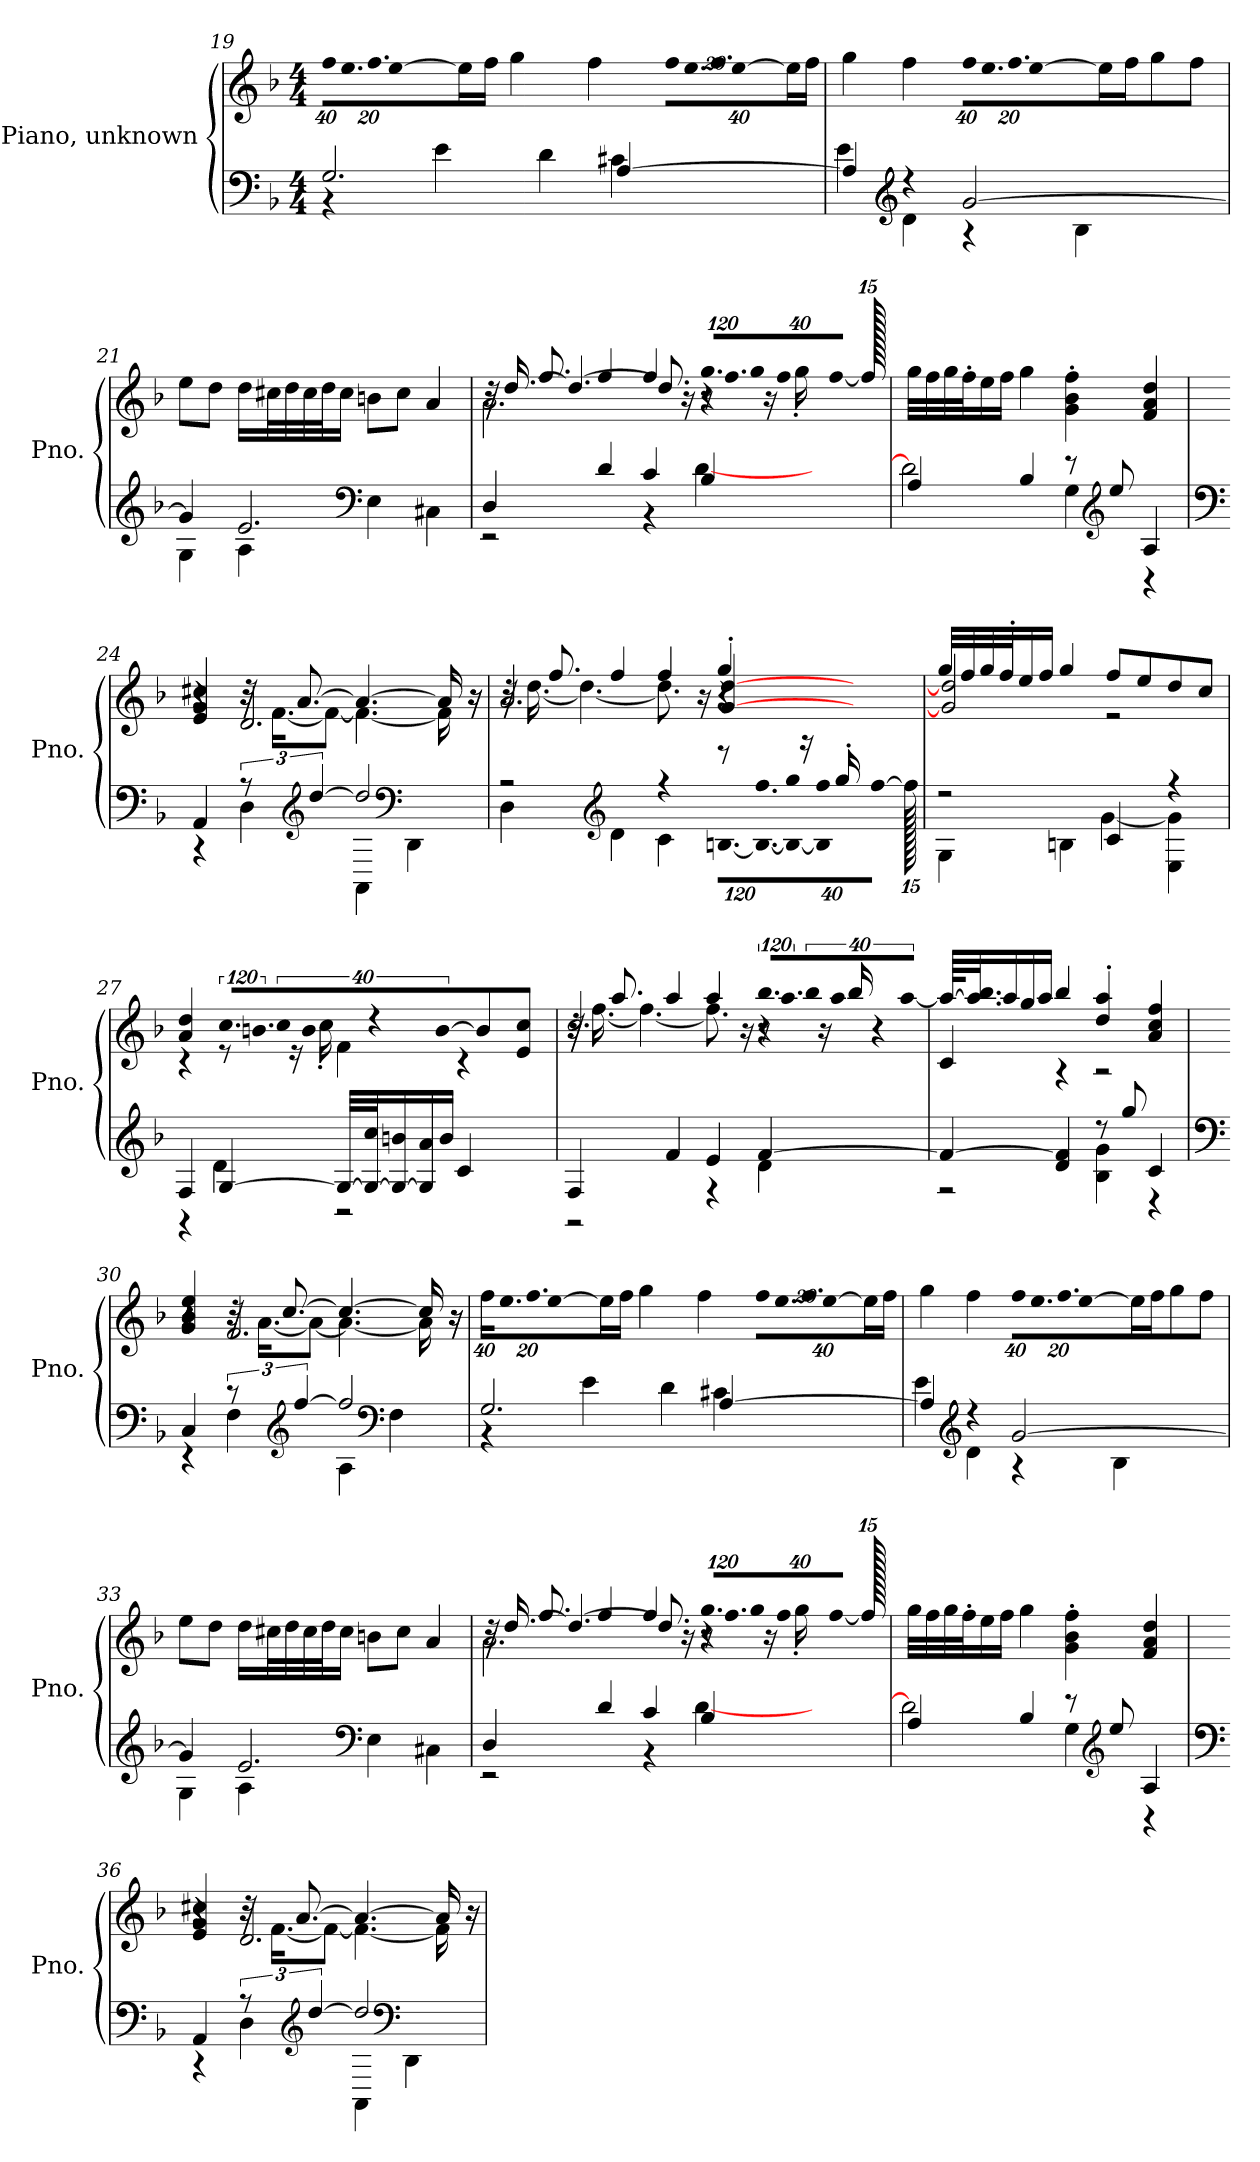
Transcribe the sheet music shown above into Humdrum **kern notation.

**kern	**kern
*part1	*part1
*staff2	*staff1
*I"Piano, unknown	*
*I'Pno.	*
*clefF4	*clefG2
*k[b-]	*k[b-]
*M4/4	*M4/4
=19	=19
*^	*
*	*	*Xbrackettup
!	!	!LO:N:vis=32
2.G/	4r	640%23ff\LLL
!	!	!LO:N:vis=64.
.	.	640%17ee\L
!	!	!LO:N:vis=64.
.	.	640%17ff\J
!	!	!LO:N:vis=32
.	.	[640%23ee\J
.	.	16ee\]
.	.	16ff\JJ
.	4e\	4gg\
.	4d\	4ff\
!	!	!LO:N:vis=32
[4A/	4c#X\	640%23ff\LLL
!	!	!LO:N:vis=64.
.	.	640%17ee\L
!	!	!LO:N:vis=64.
.	.	640%17ff\J
!	!	!LO:N:vis=32
.	.	[640%23ee\J
.	.	16ee\]
.	.	16ff\JJ
=20	=20	=20
4A/]	4e\	4gg\
*clefG2	*	*
4r	4d\	4ff\
!	!	!LO:N:vis=32
[2g/	4r	640%23ff\LLL
!	!	!LO:N:vis=64.
.	.	640%17ee\L
!	!	!LO:N:vis=64.
.	.	640%17ff\J
!	!	!LO:N:vis=32
.	.	[640%23ee\J
.	.	16ee\]
.	.	16ff\J
.	4B-\	8gg\
.	.	8ff\J
!!LO:LB:g=z
=21	=21	=21
4g/]	4G\	8ee\L
.	.	8dd\J
2.e/	4A\	16dd\LL
.	.	32cc#X\L
.	.	32dd\
.	.	32cc#\
.	.	32dd\J
.	.	16cc#\JJ
*clefF4	*	*
.	4E\	8bn\L
.	.	8cc#\J
.	4C#X\	4a/
=22	=22	=22
*	*	*^
*	*	*	*^
4D/	2r	16r	2.a\	32r
.	.	.	.	[16.dd/
.	.	8.ff/	.	.
.	.	.	.	4.dd/_
4d/	.	4ff/	.	.
4c/	4r	4ff/	.	8.dd/]
.	.	.	.	16r
!	!	!LO:N:vis=32.	!	!
4B-/	[4d\	1920%103gg/LLL	8r	4r
!	!	!LO:N:vis=32.	!	!
.	.	1920%103ff/	.	.
!	!	!LO:N:vis=32	!	!
.	.	640%23gg/J	.	.
.	.	.	16r	.
!	!	!LO:N:vis=16	!	!
.	.	1920%137ff/	.	.
.	.	.	16gg'\	.
.	.	[480%17ff/JJ	.	.
1920ryy	1920ryy	1920ff/]	1920ryy	1920ryy
*	*	*v	*v	*v
=23	=23	=23
4A/	2d\]	32gg\LLL
.	.	32ff\
.	.	32gg\
.	.	32ff'\J
.	.	16ee\
.	.	16ff\JJ
4B-/	.	4gg\
8r	4G\	4g\' 4b-\' 4ff\'
*clefG2	*	*
8ee/	.	.
4A/	4r	4f/ 4a/ 4dd/
!!LO:LB:g=z
=24	=24	=24
*clefF4	*	*
*	*	*^
*	*	*	*^
4AA/	4r	4e/ 4g/ 4cc#X/	4r	4r
12r	4D\	16r	32r	2.d/
.	.	.	[16.f\KL	.
.	.	[8.a/	.	.
*clefG2	*	*	*	*
[6dd/	.	.	.	.
.	.	.	8f\J_	.
2dd/]	4AA\	4.a/_	4.f\_	.
*clefF4	*	*	*	*
.	4DD\	.	.	.
.	.	16a/]	16f\]	.
.	.	16r	16r	.
=25	=25	=25	=25	=25
2r	4D\	16r	32r	2.a/
.	.	.	[16.dd\	.
.	.	8.ff/	.	.
.	.	.	4.dd\_	.
*clefG2	*	*	*	*
.	4d\	4ff/	.	.
4r	4c\	4ff/	8.dd\]	.
.	.	.	16r	.
*	*Xbrackettup	*	*	*
!	!LO:N:vis=32.	!	!	!
8r	[1920%103Bn\LLL	4gg'/	4r	[4g/ [4dd/
!	!LO:N:vis=32.	!	!	!
.	1920%103B\_ 1920%103ff\	.	.	.
!	!LO:N:vis=32	!	!	!
.	640%23B\_ 640%23gg\J	.	.	.
16r	.	.	.	.
!	!LO:N:vis=16	!	!	!
.	1920%137B\] 1920%137ff\	.	.	.
16gg'/	.	.	.	.
.	[480%17ff\JJ	.	.	.
1920ryy	1920ff\]	1920ryy	1920ryy	1920ryy
*	*	*	*v	*v
!!LO:LB:g=z
=26	=26	=26	=26
2r	4G\	32gg/LLL	2g/] 2dd/]
.	.	32ff/	.
.	.	32gg/	.
.	.	32ff'/J	.
.	.	16ee/	.
.	.	16ff/JJ	.
.	4Bn\	4gg/	.
4c/	[4g\	8ff/L	2r
.	.	8ee/	.
4r	4E\ 4g\]	8dd/	.
.	.	8cc/J	.
=27	=27	=27	=27
4F/	4r	4a/ 4dd/	4r
*	*	*brackettup	*
!	!	!LO:N:vis=32.	!
[4G/	4d\	1920%103cc/LLL	8r
!	!	!LO:N:vis=32.	!
.	.	1920%103bn/	.
!	!	!LO:N:vis=32	!
.	.	640%23cc/J	.
.	.	.	16r
!	!	!LO:N:vis=16	!
.	.	1920%137b/JJ	.
.	.	.	16cc'\
!	!	!LO:N:vis=64	!
.	.	960%17r	.
!	!	!LO:N:vis=64	!
.	.	[960%17b/	.
32G/LLL_	2r	4b/]	4f\
32G/_ 32cc/J	.	.	.
16G/_ 16bn/	.	.	.
16G/] 16a/	.	.	.
16b/JJ	.	.	.
4c/	.	4e/ 4cc/	4r
!!LO:LB:g=z
=28	=28	=28	=28
*	*	*	*^
4F/	2r	16r	32r	2.cc/
.	.	.	[16.ff\	.
.	.	8.aa/	.	.
.	.	.	4.ff\_	.
4f/	.	4aa/	.	.
4e/	4r	4aa/	8.ff\]	.
.	.	.	16r	.
!	!	!LO:N:vis=32.	!	!
[4f/	4d\	1920%103bb-/LLL	4r	8r
!	!	!LO:N:vis=32.	!	!
.	.	1920%103aa/	.	.
!	!	!LO:N:vis=32	!	!
.	.	640%23bb-/J	.	.
.	.	.	.	16r
!	!	!LO:N:vis=16	!	!
.	.	1920%137aa/JJ	.	.
.	.	.	.	16bb-'/
!	!	!LO:N:vis=64	!	!
.	.	960%17r	.	.
!	!	!LO:N:vis=64	!	!
.	.	[960%17aa/	.	.
*	*	*	*v	*v
=29	=29	=29	=29
4f/_	2r	64aa/KLLL_	4c/
.	.	32.aa/] 32.bb-/J	.
.	.	16aa/	.
.	.	16gg/	.
.	.	16aa/JJ	.
4d/ 4f/]	.	4bb-/	4r
8r	4B-\ 4g\	4dd/' 4aa/'	2r
8gg/	.	.	.
4c/	4r	4a/ 4cc/ 4ff/	.
*	*	*v	*v
!!LO:PB:g=z
=30	=30	=30
*clefF4	*	*
*	*	*^
*	*	*	*^
4C/	4r	4g/ 4b-/ 4ee/	4r	4r
*brackettup	*	*	*	*
12r	4F\	16r	32r	2.f/
.	.	.	[16.a\KL	.
.	.	[8.cc/	.	.
*clefG2	*	*	*	*
[6ff/	.	.	.	.
.	.	.	8a\J_	.
2ff/]	4A\	4.cc/_	4.a\_	.
*clefF4	*	*	*	*
.	4F\	.	.	.
.	.	16cc/]	16a\]	.
.	.	16r	16r	.
*	*	*v	*v	*v
=31	=31	=31
*	*	*Xbrackettup
*	*	*^
!	!	!LO:N:vis=32	!
*	*	*v	*v
2.G/	4r	640%23ff\LLL
!	!	!LO:N:vis=64.
.	.	640%17ee\L
!	!	!LO:N:vis=64.
.	.	640%17ff\J
!	!	!LO:N:vis=32
.	.	[640%23ee\J
.	.	16ee\]
.	.	16ff\JJ
.	4e\	4gg\
.	4d\	4ff\
!	!	!LO:N:vis=32
[4A/	4c#X\	640%23ff\LLL
!	!	!LO:N:vis=64.
.	.	640%17ee\L
!	!	!LO:N:vis=64.
.	.	640%17ff\J
!	!	!LO:N:vis=32
.	.	[640%23ee\J
.	.	16ee\]
.	.	16ff\JJ
=32	=32	=32
4A/]	4e\	4gg\
*clefG2	*	*
4r	4d\	4ff\
!	!	!LO:N:vis=32
[2g/	4r	640%23ff\LLL
!	!	!LO:N:vis=64.
.	.	640%17ee\L
!	!	!LO:N:vis=64.
.	.	640%17ff\J
!	!	!LO:N:vis=32
.	.	[640%23ee\J
.	.	16ee\]
.	.	16ff\J
.	4B-\	8gg\
.	.	8ff\J
!!LO:LB:g=z
=33	=33	=33
4g/]	4G\	8ee\L
.	.	8dd\J
2.e/	4A\	16dd\LL
.	.	32cc#X\L
.	.	32dd\
.	.	32cc#\
.	.	32dd\J
.	.	16cc#\JJ
*clefF4	*	*
.	4E\	8bn\L
.	.	8cc#\J
.	4C#X\	4a/
=34	=34	=34
*	*	*^
*	*	*	*^
4D/	2r	16r	2.a\	32r
.	.	.	.	[16.dd/
.	.	8.ff/	.	.
.	.	.	.	4.dd/_
4d/	.	4ff/	.	.
4c/	4r	4ff/	.	8.dd/]
.	.	.	.	16r
!	!	!LO:N:vis=32.	!	!
4B-/	[4d\	1920%103gg/LLL	8r	4r
!	!	!LO:N:vis=32.	!	!
.	.	1920%103ff/	.	.
!	!	!LO:N:vis=32	!	!
.	.	640%23gg/J	.	.
.	.	.	16r	.
!	!	!LO:N:vis=16	!	!
.	.	1920%137ff/	.	.
.	.	.	16gg'\	.
.	.	[480%17ff/JJ	.	.
1920ryy	1920ryy	1920ff/]	1920ryy	1920ryy
*	*	*v	*v	*v
=35	=35	=35
4A/	2d\]	32gg\LLL
.	.	32ff\
.	.	32gg\
.	.	32ff'\J
.	.	16ee\
.	.	16ff\JJ
4B-/	.	4gg\
8r	4G\	4g\' 4b-\' 4ff\'
*clefG2	*	*
8ee/	.	.
4A/	4r	4f/ 4a/ 4dd/
!!LO:LB:g=z
=36	=36	=36
*clefF4	*	*
*	*	*^
*	*	*	*^
4AA/	4r	4e/ 4g/ 4cc#X/	4r	4r
12r	4D\	16r	32r	2.d/
.	.	.	[16.f\KL	.
.	.	[8.a/	.	.
*clefG2	*	*	*	*
[6dd/	.	.	.	.
.	.	.	8f\J_	.
2dd/]	4AA\	4.a/_	4.f\_	.
*clefF4	*	*	*	*
.	4DD\	.	.	.
.	.	16a/]	16f\]	.
.	.	16r	16r	.
*v	*v	*	*	*
*	*v	*v	*v
=	=
*-	*-
